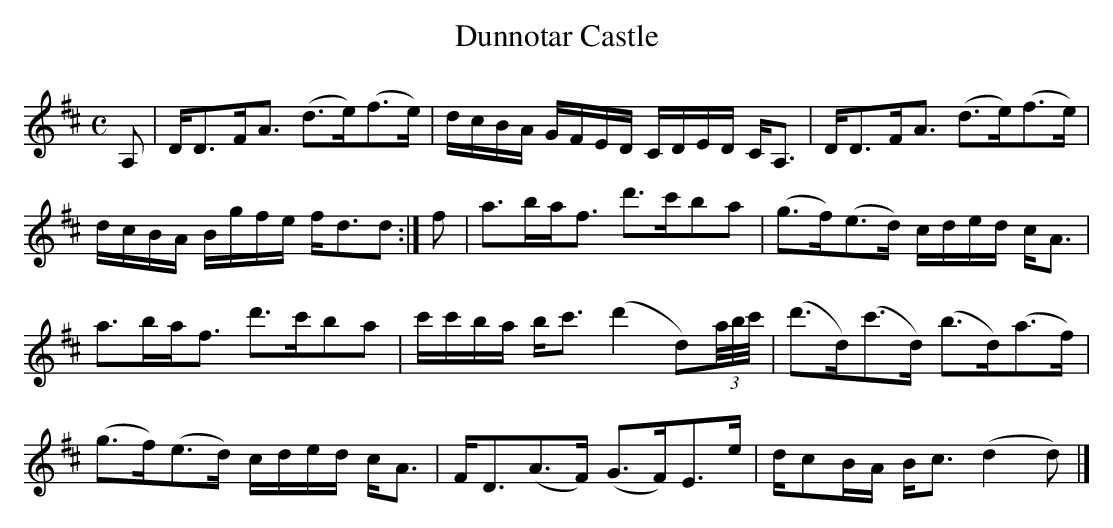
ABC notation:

X:1
T:Dunnotar Castle
M:C
L:1/8
K:D
A,|D<DF<A (d>e)(f>e)|d/c/B/A/ G/F/E/D/ C/D/E/D/ C<A,|D<DF<A (d>e)(f>e)|
d/c/B/A/ B/g/f/e/ f<dd:|f|a>ba<f d'>c'ba|(g>f)(e>d) c/d/e/d/ c<A|
a>ba<f d'>c'ba|c'/c'/b/a/ b<c' (d'2 d)(3a/4b/4c'/4|(d'>d)(c'>d) (b>d)(a>f)|
(g>f)(e>d) c/d/e/d/ c<A|F<D(A>F) (G>F)E>e|d/c?B/A/ B<c (d2 d)|]
